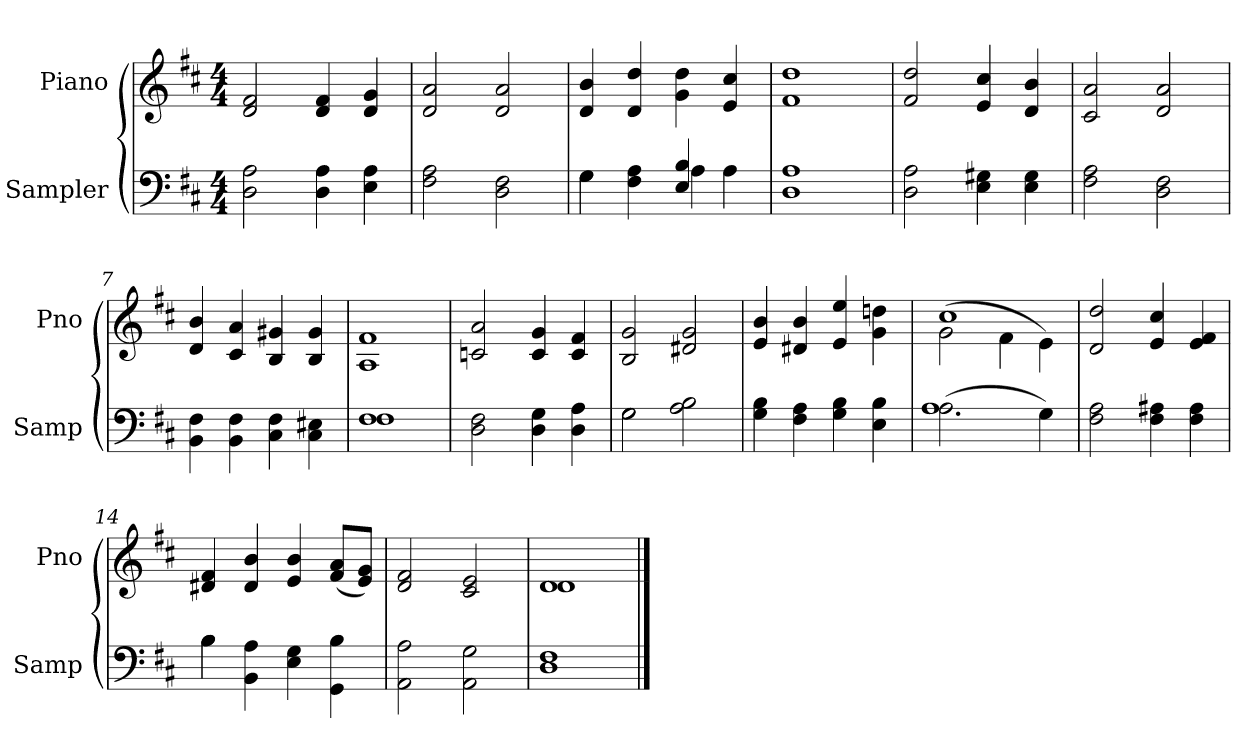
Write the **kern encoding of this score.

**kern	**kern
*part2	*part1
*staff2	*staff1
*I"Sampler	*I"Piano
*I'Samp	*I'Pno
*clefF4	*clefG2
*k[f#c#]	*k[f#c#]
*D:	*D:
*M4/4	*M4/4
=1	=1
2D 2A	2d/ 2f#/
4D 4A	4d 4f#
4E 4A	4d 4g
=2	=2
2F# 2A	2d 2a
2D 2F#	2d 2a
=3	=3
*^	*
4G\	4G	4d 4b
4F# 4A	4ryy	4d 4dd
4E 4B	4A	4g 4dd
4A\	4ryy	4e 4cc#
*v	*v	*
=4	=4
1D 1A	1f# 1dd
=5	=5
2D 2A	2f# 2dd
4E 4G#X	4e 4cc#
4E 4G#	4d 4b
=6	=6
2F# 2A	2c# 2a
2D 2F#	2d 2a
=7	=7
4BB 4F#	4d 4b
4BB 4F#	4c# 4a
4C# 4F#	4B 4g#X
4C# 4E#X	4B 4g#
=8	=8
*^	*
1F#/	1F#	1A 1f#
*v	*v	*
=9	=9
2D 2F#	2cn 2a
4D 4G	4c 4g
4D 4A	4c 4f#
=10	=10
*^	*
2G\	2G	2B 2g
2A 2B	2ryy	2d#X 2g
*v	*v	*
=11	=11
4G 4B	4e 4b
4F# 4A	4d#X 4b
4G 4B	4e 4ee
4E 4B	4g 4ddn
=12	=12
*^	*^
(2.A\	1A	(2g\	1cc#
.	.	4f#\	.
4G\)	.	4e\)	.
*v	*v	*	*
*	*v	*v
=13	=13
2F# 2A	2d 2dd
4F# 4A#X	4e 4cc#
4F# 4A#	4e 4f#
=14	=14
*^	*
4B\	4B	4d#X 4f#
4BB 4A	2.ryy	4d# 4b
4E 4G	.	4e 4b
4GG 4B	.	(8f#/ 8a/L
.	.	8e/ 8g/J)
*v	*v	*
=15	=15
2AA 2A	2d 2f#
2AA 2G	2c# 2e
=16	=16
*	*^
1D 1F#	1d/	1d
*	*v	*v
==	==
*-	*-
